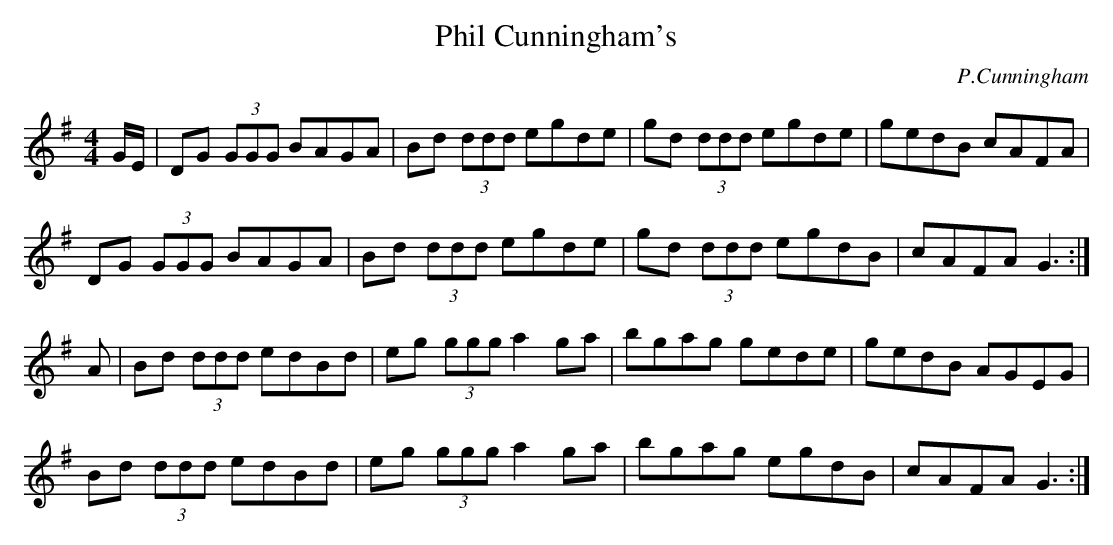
X:1
T: Phil Cunningham's
C: P.Cunningham
M: 4/4
L: 1/8
K: G
G/E/|DG (3GGG BAGA|Bd (3ddd egde|gd (3ddd egde|\
gedB cAFA |
DG (3GGG BAGA|Bd (3ddd egde|gd (3ddd egdB|\
cAFA G3 :|
A|Bd (3ddd edBd|eg (3ggg a2 ga|bgag gede|\
gedB AGEG |
Bd (3ddd edBd|eg (3ggg a2 ga|bgag egdB|\
cAFA G3 :|
